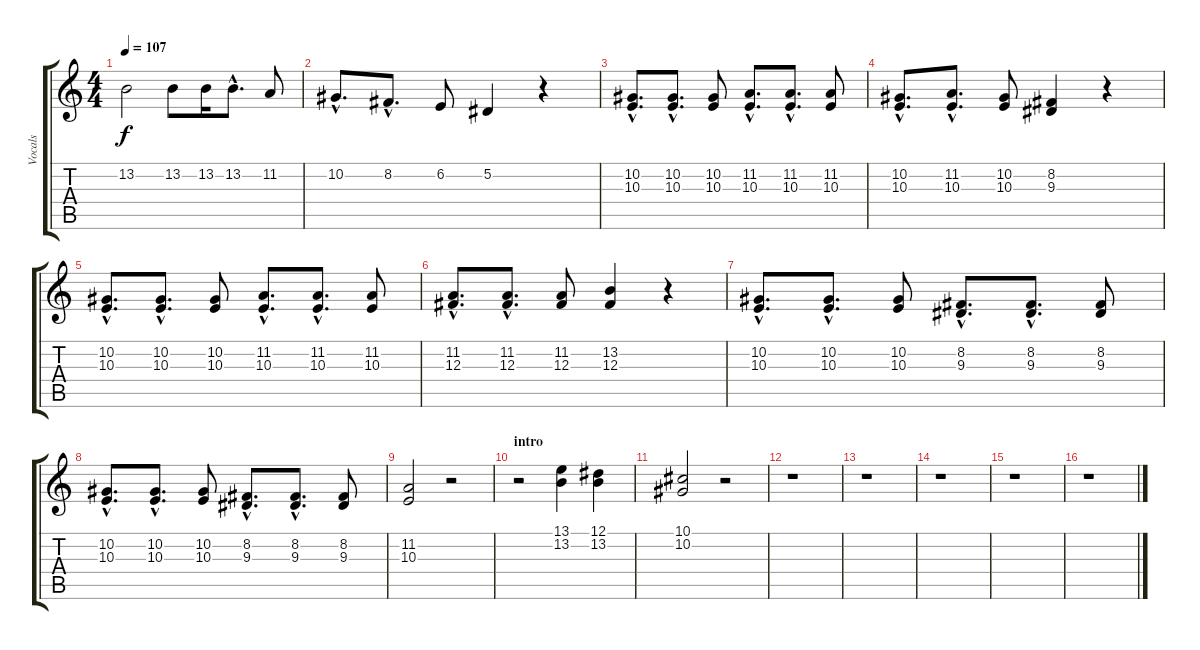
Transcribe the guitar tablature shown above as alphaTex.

\track ("Vocals" "Vocals") {instrument lead2sawtooth}
\staff {score tabs}
\tuning (Eb4 Bb3 Gb3 Db3 Ab2 Eb2) {hide}
\ts (4 4)
\tempo 107
\clef g2
\ks c
13.2.2{dy f} 13.2.8 13.2.16 13.2{hac}.8{d} 11.2.8 |
10.2{hac}.8{d} 8.2{hac}.8{d} 6.2.8 5.2.4 r.4 |
(10.2{hac} 10.3{hac}).8{d} (10.2{hac} 10.3{hac}).8{d} (10.2 10.3).8 (11.2{hac} 10.3{hac}).8{d} (11.2{hac} 10.3{hac}).8{d} (11.2 10.3).8 |
(10.2{hac} 10.3{hac}).8{d} (11.2{hac} 10.3{hac}).8{d} (10.2 10.3).8 (8.2 9.3).4 r.4 |
(10.2{hac} 10.3{hac}).8{d} (10.2{hac} 10.3{hac}).8{d} (10.2 10.3).8 (11.2{hac} 10.3{hac}).8{d} (11.2{hac} 10.3{hac}).8{d} (11.2 10.3).8 |
(11.2{hac} 12.3{hac}).8{d} (11.2{hac} 12.3{hac}).8{d} (11.2 12.3).8 (13.2 12.3).4 r.4 |
(10.2{hac} 10.3{hac}).8{d} (10.2{hac} 10.3{hac}).8{d} (10.2 10.3).8 (8.2{hac} 9.3{hac}).8{d} (8.2{hac} 9.3{hac}).8{d} (8.2 9.3).8 |
(10.2{hac} 10.3{hac}).8{d} (10.2{hac} 10.3{hac}).8{d} (10.2 10.3).8 (8.2{hac} 9.3{hac}).8{d} (8.2{hac} 9.3{hac}).8{d} (8.2 9.3).8 |
(11.2 10.3).2 r.2 |
\section ("" "intro")
r.2 (13.1 13.2).4 (12.1 13.2).4 |
(10.1 10.2).2 r.2 |
r.1 |
r.1 |
r.1 |
r.1 |
r.1
